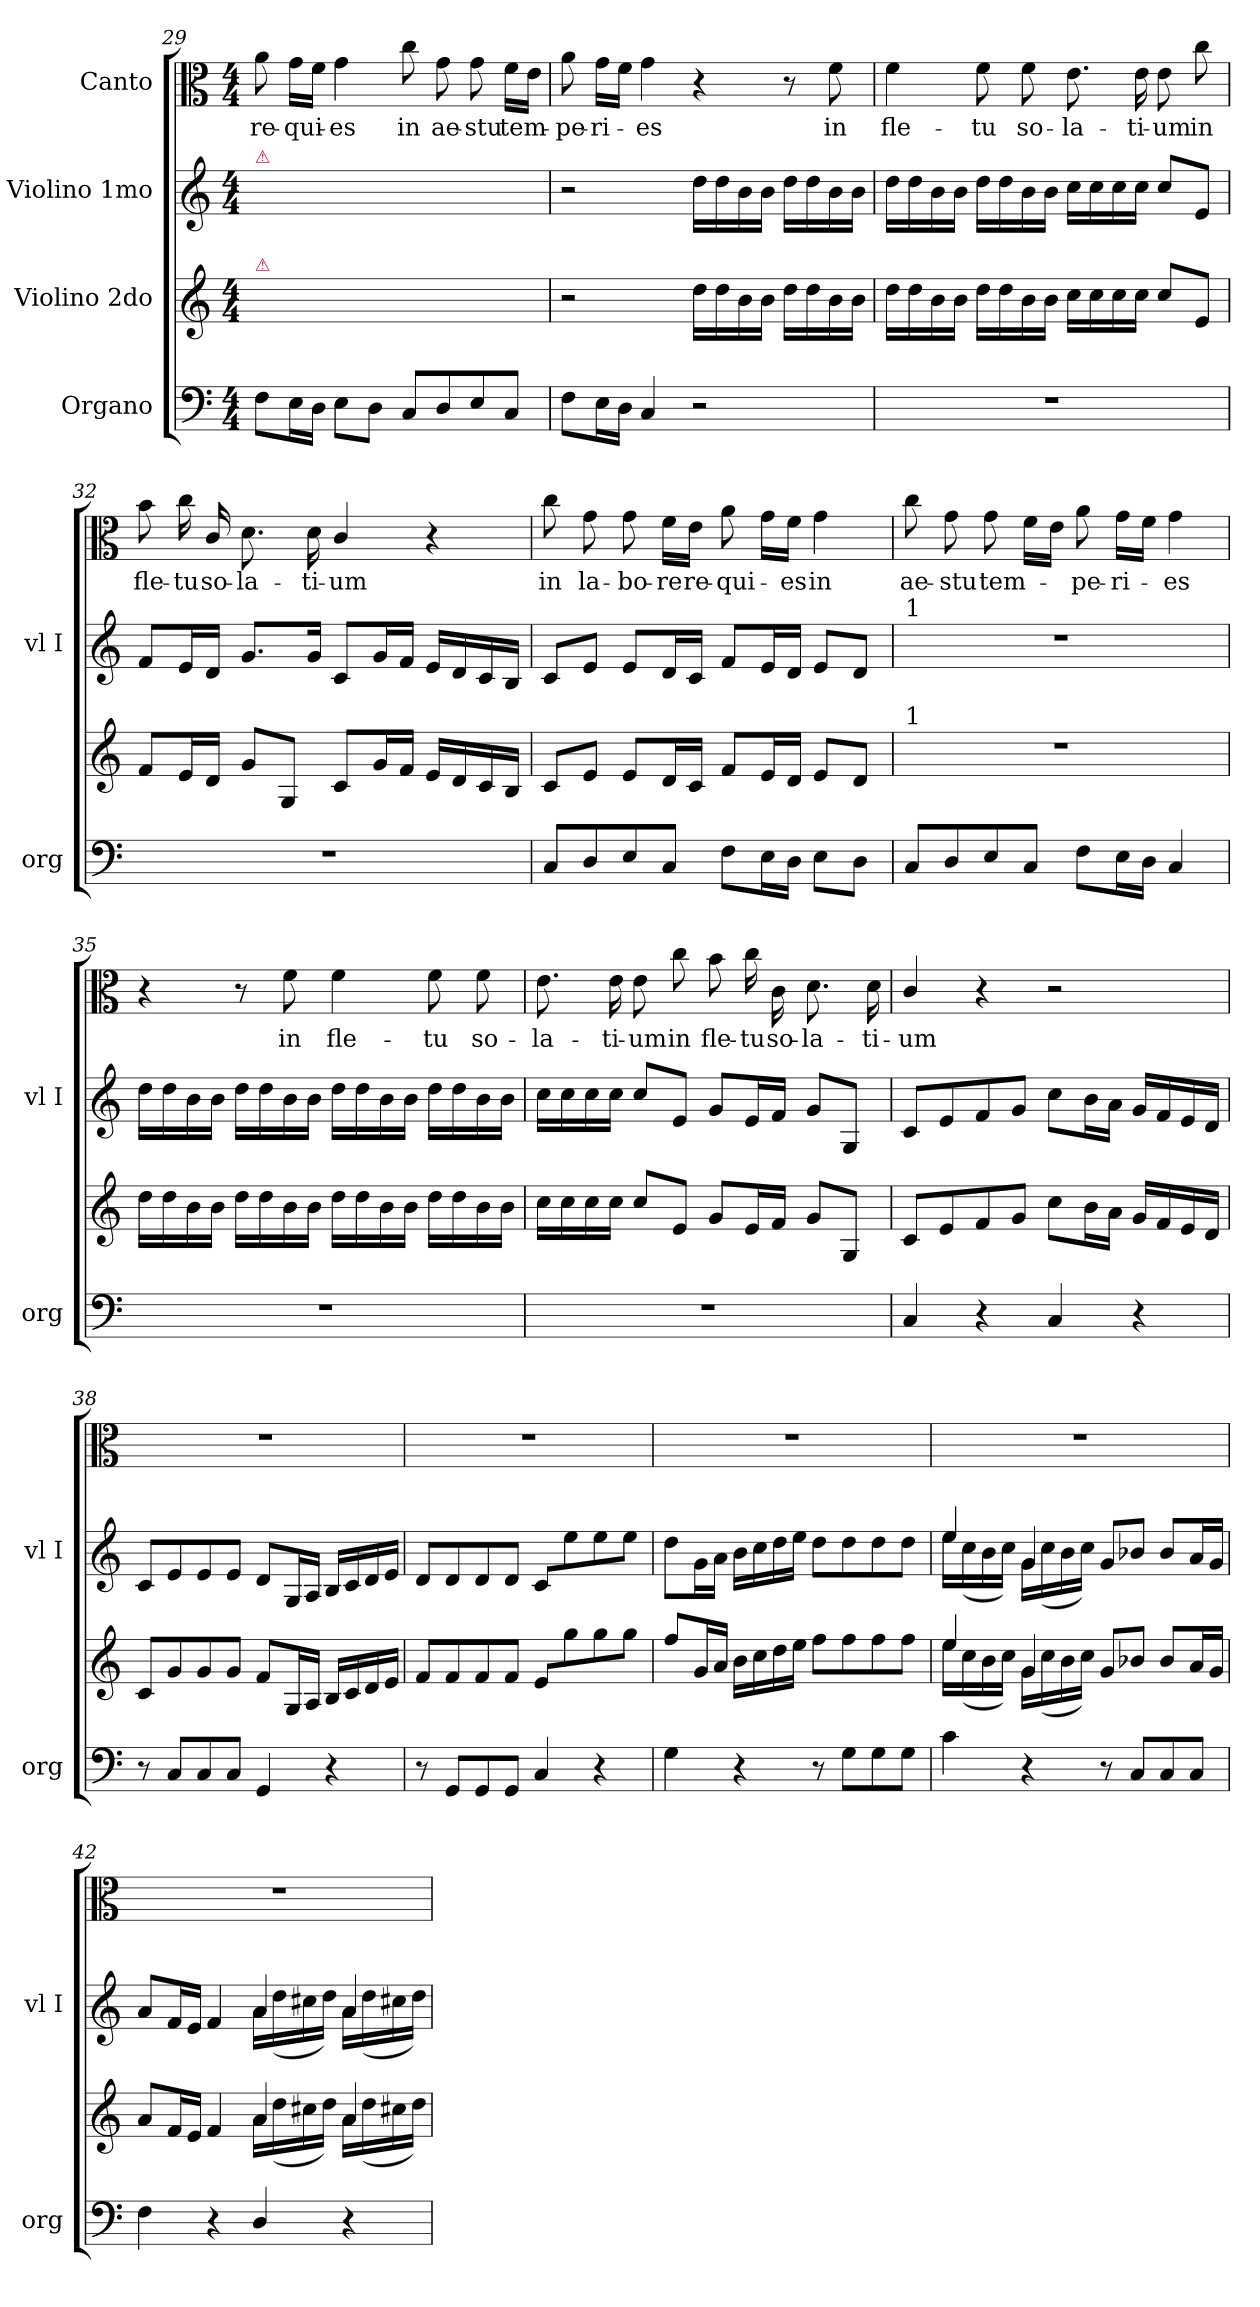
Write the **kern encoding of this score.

**kern	**kern	**dynam	**kern	**dynam	**kern	**text
*part4	*part3	*part3	*part2	*part2	*part1	*part1
*staff4	*staff3	*staff3	*staff2	*staff2	*staff1	*staff1
*I"Organo	*I"Violino 2do	*	*I"Violino 1mo	*	*I"Canto	*
*I'org	*	*	*I'vl I	*	*	*
*clefF4	*clefG2	*	*clefG2	*	*clefC3	*
*k[]	*k[]	*	*k[]	*	*k[]	*
*C:	*C:	*	*C:	*	*C:	*
*M4/4	*M4/4	*	*M4/4	*	*M4/4	*
=29	=29	=29	=29	=29	=29	=29
!	!	!	!LO:TX:a:color=crimson:t=⚠	!	!	!
!	!LO:TX:a:color=crimson:t=⚠	!	!	!	!	!
8F\L	1ryy	.	1ryy	.	8a\	re-
16E\L	.	.	.	.	16g\LL	-qui-
16D\JJ	.	.	.	.	16f\JJ	.
8E\L	.	.	.	.	4g\	-es
8D\J	.	.	.	.	.	.
8C/L	.	.	.	.	8cc\	in
8D/	.	.	.	.	8g\	ae-
8E/	.	.	.	.	8g\	-stu
8C/J	.	.	.	.	16f\LL	tem-
.	.	.	.	.	16e\JJ	.
=30	=30	=30	=30	=30	=30	=30
8F\L	2r	.	2r	.	8a\	-pe-
16E\L	.	.	.	.	16g\LL	-ri-
16D\JJ	.	.	.	.	16f\JJ	.
4C/	.	.	.	.	4g\	-es
2r	16dd\LL	.	16dd\LL	.	4r	.
.	16dd\	.	16dd\	.	.	.
.	16b\	.	16b\	.	.	.
.	16b\JJ	.	16b\JJ	.	.	.
.	16dd\LL	.	16dd\LL	.	8r	.
.	16dd\	.	16dd\	.	.	.
.	16b\	.	16b\	.	8f\	in
.	16b\JJ	.	16b\JJ	.	.	.
=31	=31	=31	=31	=31	=31	=31
1r	16dd\LL	.	16dd\LL	.	4f\	fle-
.	16dd\	.	16dd\	.	.	.
.	16b\	.	16b\	.	.	.
.	16b\JJ	.	16b\JJ	.	.	.
.	16dd\LL	.	16dd\LL	.	8f\	-tu
.	16dd\	.	16dd\	.	.	.
.	16b\	.	16b\	.	8f\	so-
.	16b\JJ	.	16b\JJ	.	.	.
.	16cc\LL	.	16cc\LL	.	8.e\	-la-
.	16cc\	.	16cc\	.	.	.
.	16cc\	.	16cc\	.	.	.
.	16cc\JJ	.	16cc\JJ	.	16e\	-ti-
.	8cc\L	.	8cc\L	.	8e\	-um
.	8e/J	.	8e/J	.	8cc\	in
=32	=32	=32	=32	=32	=32	=32
1r	8f/L	.	8f/L	.	8b\	fle-
.	16e/L	.	16e/L	.	16cc\	-tu
.	16d/JJ	.	16d/JJ	.	16c/	so-
.	8g/L	.	8.g/L	.	8.d\	-la-
.	8G/J	.	.	.	.	.
.	.	.	16g/Jk	.	16d\	-ti-
.	8c/L	.	8c/L	.	4c/	-um
.	16g/L	.	16g/L	.	.	.
.	16f/JJ	.	16f/JJ	.	.	.
.	16e/LL	.	16e/LL	.	4r	.
.	16d/	.	16d/	.	.	.
.	16c/	.	16c/	.	.	.
.	16B/JJ	.	16B/JJ	.	.	.
=33	=33	=33	=33	=33	=33	=33
8C/L	8c/L	.	8c/L	.	8cc\	in
8D/	8e/J	.	8e/J	.	8g\	la-
8E/	8e/L	.	8e/L	.	8g\	-bo-
8C/J	16d/L	.	16d/L	.	16f\LL	-re
.	16c/JJ	.	16c/JJ	.	16e\JJ	re-
8F\L	8f/L	.	8f/L	.	8a\	-qui-
16E\L	16e/L	.	16e/L	.	16g\LL	.
16D\JJ	16d/JJ	.	16d/JJ	.	16f\JJ	-es
8E\L	8e/L	.	8e/L	.	4g\	in
8D\J	8d/J	.	8d/J	.	.	.
=34	=34	=34	=34	=34	=34	=34
!	!	!	!LO:TX:a:t=1	!	!	!
!	!LO:TX:a:t=1	!	!	!	!	!
8C/L	1r	.	1r	.	8cc\	ae-
8D/	.	.	.	.	8g\	-stu
8E/	.	.	.	.	8g\	tem-
8C/J	.	.	.	.	16f\LL	.
.	.	.	.	.	16e\JJ	.
8F\L	.	.	.	.	8a\	-pe-
16E\L	.	.	.	.	16g\LL	-ri-
16D\JJ	.	.	.	.	16f\JJ	.
4C/	.	.	.	.	4g\	-es
=35	=35	=35	=35	=35	=35	=35
1r	16dd\LL	.	16dd\LL	.	4r	.
.	16dd\	.	16dd\	.	.	.
.	16b\	.	16b\	.	.	.
.	16b\JJ	.	16b\JJ	.	.	.
.	16dd\LL	.	16dd\LL	.	8r	.
.	16dd\	.	16dd\	.	.	.
.	16b\	.	16b\	.	8f\	in
.	16b\JJ	.	16b\JJ	.	.	.
.	16dd\LL	.	16dd\LL	.	4f\	fle-
.	16dd\	.	16dd\	.	.	.
.	16b\	.	16b\	.	.	.
.	16b\JJ	.	16b\JJ	.	.	.
.	16dd\LL	.	16dd\LL	.	8f\	-tu
.	16dd\	.	16dd\	.	.	.
.	16b\	.	16b\	.	8f\	so-
.	16b\JJ	.	16b\JJ	.	.	.
=36	=36	=36	=36	=36	=36	=36
1r	16cc\LL	.	16cc\LL	.	8.e\	-la-
.	16cc\	.	16cc\	.	.	.
.	16cc\	.	16cc\	.	.	.
.	16cc\JJ	.	16cc\JJ	.	16e\	-ti-
.	8cc\L	.	8cc\L	.	8e\	-um
.	8e/J	.	8e/J	.	8cc\	in
.	8g/L	.	8g/L	.	8b\	fle-
.	16e/L	.	16e/L	.	16cc\	-tu
.	16f/JJ	.	16f/JJ	.	16c\	so-
.	8g/L	.	8g/L	.	8.d\	-la-
.	8G/J	.	8G/J	.	.	.
.	.	.	.	.	16d\	-ti-
=37	=37	=37	=37	=37	=37	=37
4C/	8c/L	.	8c/L	.	4c/	-um
.	8e/	.	8e/	.	.	.
4r	8f/	.	8f/	.	4r	.
.	8g/J	.	8g/J	.	.	.
!	!	!LO:DY:a	!	!	!	!
4C/	8cc\L	forte	8cc\L	forte	2r	.
.	16b\L	.	16b\L	.	.	.
.	16a\JJ	.	16a\JJ	.	.	.
4r	16g/LL	.	16g/LL	.	.	.
.	16f/	.	16f/	.	.	.
.	16e/	.	16e/	.	.	.
.	16d/JJ	.	16d/JJ	.	.	.
=38	=38	=38	=38	=38	=38	=38
8r	8c/L	.	8c/L	.	1r	.
8C/L	8g/	.	8e/	.	.	.
8C/	8g/	.	8e/	.	.	.
8C/J	8g/J	.	8e/J	.	.	.
4GG/	8f/L	.	8d/L	.	.	.
.	16G/L	.	16G/L	.	.	.
.	16A/JJ	.	16A/JJ	.	.	.
4r	16B/LL	.	16B/LL	.	.	.
.	16c/	.	16c/	.	.	.
.	16d/	.	16d/	.	.	.
.	16e/JJ	.	16e/JJ	.	.	.
=39	=39	=39	=39	=39	=39	=39
8r	8f/L	.	8d/L	.	1r	.
8GG/L	8f/	.	8d/	.	.	.
8GG/	8f/	.	8d/	.	.	.
8GG/J	8f/J	.	8d/J	.	.	.
4C/	8e/L	.	8c/L	.	.	.
.	8gg\	.	8ee\	.	.	.
4r	8gg\	.	8ee\	.	.	.
.	8gg\J	.	8ee\J	.	.	.
=40	=40	=40	=40	=40	=40	=40
4G\	8ff\L	.	8dd\L	.	1r	.
.	16g/L	.	16g\L	.	.	.
.	16a/JJ	.	16a\JJ	.	.	.
4r	16b\LL	.	16b\LL	.	.	.
.	16cc\	.	16cc\	.	.	.
.	16dd\	.	16dd\	.	.	.
.	16ee\JJ	.	16ee\JJ	.	.	.
8r	8ff\L	.	8dd\L	.	.	.
8G\L	8ff\	.	8dd\	.	.	.
8G\	8ff\	.	8dd\	.	.	.
8G\J	8ff\J	.	8dd\J	.	.	.
=41	=41	=41	=41	=41	=41	=41
*	*^	*	*^	*	*	*
4c\	4ee/	16ee\LL	.	4ee/	16ee\LL	.	1r	.
.	.	(>16cc\	.	.	(>16cc\	.	.	.
.	.	16b\	.	.	16b\	.	.	.
.	.	16cc\JJ)	.	.	16cc\JJ)	.	.	.
4r	4g/	16g\LL	.	4g/	16g\LL	.	.	.
.	.	(>16cc\	.	.	(>16cc\	.	.	.
.	.	16b\	.	.	16b\	.	.	.
.	.	16cc\JJ)	.	.	16cc\JJ)	.	.	.
8r	2ryy	8g/L	.	2ryy	8g/L	.	.	.
8C/L	.	8b-X/J	.	.	8b-X/J	.	.	.
8C/	.	8b-/L	.	.	8b-/L	.	.	.
8C/J	.	16a/L	.	.	16a/L	.	.	.
.	.	16g/JJ	.	.	16g/JJ	.	.	.
=42	=42	=42	=42	=42	=42	=42	=42	=42
4F\	2ryy	8a/L	.	2ryy	8a/L	.	1r	.
.	.	16f/L	.	.	16f/L	.	.	.
.	.	16e/JJ	.	.	16e/JJ	.	.	.
4r	.	4f/	.	.	4f/	.	.	.
4D/	4a/	16a\LL	.	4a/	16a\LL	.	.	.
.	.	(>16dd\	.	.	(>16dd\	.	.	.
.	.	16cc#X\	.	.	16cc#X\	.	.	.
.	.	16dd\JJ)	.	.	16dd\JJ)	.	.	.
4r	4a/	16a\LL	.	4a/	16a\LL	.	.	.
.	.	(>16dd\	.	.	(>16dd\	.	.	.
.	.	16cc#X\	.	.	16cc#X\	.	.	.
.	.	16dd\JJ)	.	.	16dd\JJ)	.	.	.
*	*v	*v	*	*	*	*	*	*
*	*	*	*v	*v	*	*	*
=	=	=	=	=	=	=
*-	*-	*-	*-	*-	*-	*-
